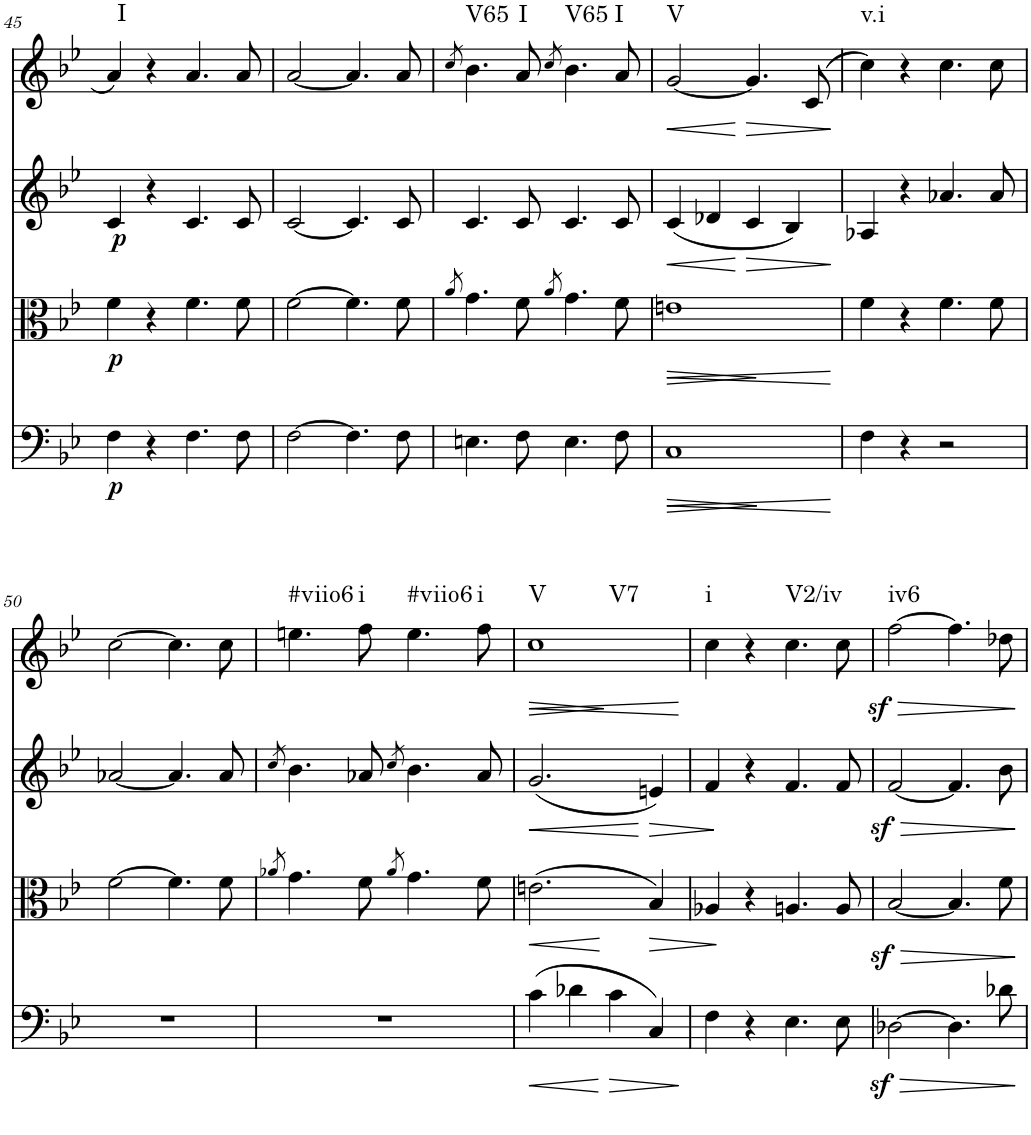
**kern	**dynam	**kern	**dynam	**kern	**dynam	**kern	**dynam	**harte
*part4	*part4	*part3	*part3	*part2	*part2	*part1	*part1	*part1
*staff4	*staff4	*staff3	*staff3	*staff2	*staff2	*staff1	*staff1	*
*I"Violoncello	*	*I"Viola	*	*I"Violin II	*	*I"Violin I	*	*
*I'Vc	*	*I'Vla	*	*I'Vln	*	*I'Vln	*	*
!!LO:PB:g=z
*clefF4	*	*clefC3	*	*clefG2	*	*clefG2	*	*
*k[b-e-]	*	*k[b-e-]	*	*k[b-e-]	*	*k[b-e-]	*	*
*B-:	*	*B-:	*	*B-:	*	*B-:	*	*
*M2/2	*	*M2/2	*	*M2/2	*	*M2/2	*	*
=45	=45	=45	=45	=45	=45	=45	=45	=45
!	!LO:DY:b	!	!LO:DY:b	!	!LO:DY:b	!	!	!LO:H:kt=I
4F\	p	4f\	p	4c/	p	4a/	.	N
4r	.	4r	.	4r	.	4r	.	.
4.F\	.	4.f\	.	4.c/	.	4.a/	.	.
8F\	.	8f\	.	8c/	.	8a/	.	.
=46	=46	=46	=46	=46	=46	=46	=46	=46
[2F\	.	[2f\	.	[2c/	.	[2a/	.	.
4.F\]	.	4.f\]	.	4.c/]	.	4.a/]	.	.
8F\	.	8f\	.	8c/	.	8a/	.	.
=47	=47	=47	=47	=47	=47	=47	=47	=47
.	.	8qa/	.	.	.	8qcc/	.	.
!	!	!	!	!	!	!	!	!LO:H:kt=V65
4.En\	.	4.g\	.	4.c/	.	4.b-\	.	N
!	!	!	!	!	!	!	!	!LO:H:kt=I
8F\	.	8f\	.	8c/	.	8a/	.	N
.	.	8qa/	.	.	.	8qcc/	.	.
!	!	!	!	!	!	!	!	!LO:H:kt=V65
4.E\	.	4.g\	.	4.c/	.	4.b-\	.	N
!	!	!	!	!	!	!	!	!LO:H:kt=I
8F\	.	8f\	.	8c/	.	8a/	.	N
=48	=48	=48	=48	=48	=48	=48	=48	=48
!	!LO:HP:b	!	!	!	!	!	!	!
!	!LO:HP:n=1:b	!	!LO:HP:b	!	!	!	!	!
!	!	!	!LO:HP:n=1:b	!	!LO:HP:b	!	!LO:HP:b	!LO:H:kt=V
1C	> <	1en	< >	(4c/	<	[2g/	<	N
.	.	.	.	4d-X/	.	.	.	.
!	!	!	!	!	!LO:HP:n=1:b	!	!LO:HP:n=1:b	!
.	.	.	.	4c/	[ >	4.g/]	[ >	.
.	.	.	.	4B-/)	.	.	.	.
.	.	.	.	.	.	(8c/	.	.
.	]	.	[	.	]	.	]	.
=49	=49	=49	=49	=49	=49	=49	=49	=49
!	!	!	!	!	!	!	!	!LO:H:kt=v.i
4F\	.	4f\	.	4A-X/	.	4cc\)	.	N
4r	[	4r	]	4r	.	4r	.	.
2r	.	4.f\	.	4.a-X/	.	4.cc\	.	.
.	.	8f\	.	8a-/	.	8cc\	.	.
!!LO:LB:g=z
=50	=50	=50	=50	=50	=50	=50	=50	=50
1r	.	[2f\	.	[2a-X/	.	[2cc\	.	.
.	.	4.f\]	.	4.a-/]	.	4.cc\]	.	.
.	.	8f\	.	8a-/	.	8cc\	.	.
=51	=51	=51	=51	=51	=51	=51	=51	=51
.	.	8qa-X/	.	8qcc/	.	.	.	.
!	!	!	!	!	!	!	!	!LO:H:kt=#viio6
1r	.	4.g\	.	4.b-\	.	4.een\	.	N
!	!	!	!	!	!	!	!	!LO:H:kt=i
.	.	8f\	.	8a-X/	.	8ff\	.	N
.	.	8qa-/	.	8qcc/	.	.	.	.
!	!	!	!	!	!	!	!	!LO:H:kt=#viio6
.	.	4.g\	.	4.b-\	.	4.ee\	.	N
!	!	!	!	!	!	!	!	!LO:H:kt=i
.	.	8f\	.	8a-/	.	8ff\	.	N
=52	=52	=52	=52	=52	=52	=52	=52	=52
!	!LO:HP:b	!	!LO:HP:b	!	!LO:HP:b	!	!LO:HP:b	!
!	!	!	!	!	!	!	!LO:HP:n=1:b	!LO:H:n=1:kt=V
!	!	!	!	!	!	!	!	!LO:H:n=2:kt=V7
(4c\	<	(2.en\	<	(2.g/	<	1cc	> <	N N
4d-X\	.	.	.	.	.	.	.	.
!	!LO:HP:n=1:b	!	!	!	!	!	!	!
4c\	[ >	.	.	.	.	.	.	.
!	!	!	!LO:HP:n=1:b	!	!LO:HP:n=1:b	!	!	!
4C/)	.	4B-/)	[ >	4en/)	[ >	.	.	.
.	]	.	]	.	]	.	]	.
=53	=53	=53	=53	=53	=53	=53	=53	=53
!	!	!	!	!	!	!	!	!LO:H:kt=i
4F\	.	4A-X/	.	4f/	.	4cc\	.	N
4r	.	4r	.	4r	.	4r	[	.
!	!	!	!	!	!	!	!	!LO:H:kt=V2/iv
4.E-\	.	4.An/	.	4.f/	.	4.cc\	.	N
8E-\	.	8A/	.	8f/	.	8cc\	.	.
=54	=54	=54	=54	=54	=54	=54	=54	=54
!	!LO:HP:b	!	!LO:HP:b	!	!LO:HP:b	!	!LO:HP:b	!
!	!	!	!	!	!	!	!LO:DY:n=1:b	!LO:H:kt=iv6
[2D-Xz<\	>	[2B-z</	>	[2fz</	>	[2ff\	> sf	N
4.D-\]	.	4.B-/]	.	4.f/]	.	4.ff\]	.	.
8d-X\	.	8f\	.	8b-\	.	8dd-X\	.	.
.	]	.	]	.	]	.	]	.
=	=	=	=	=	=	=	=	=
*-	*-	*-	*-	*-	*-	*-	*-	*-
